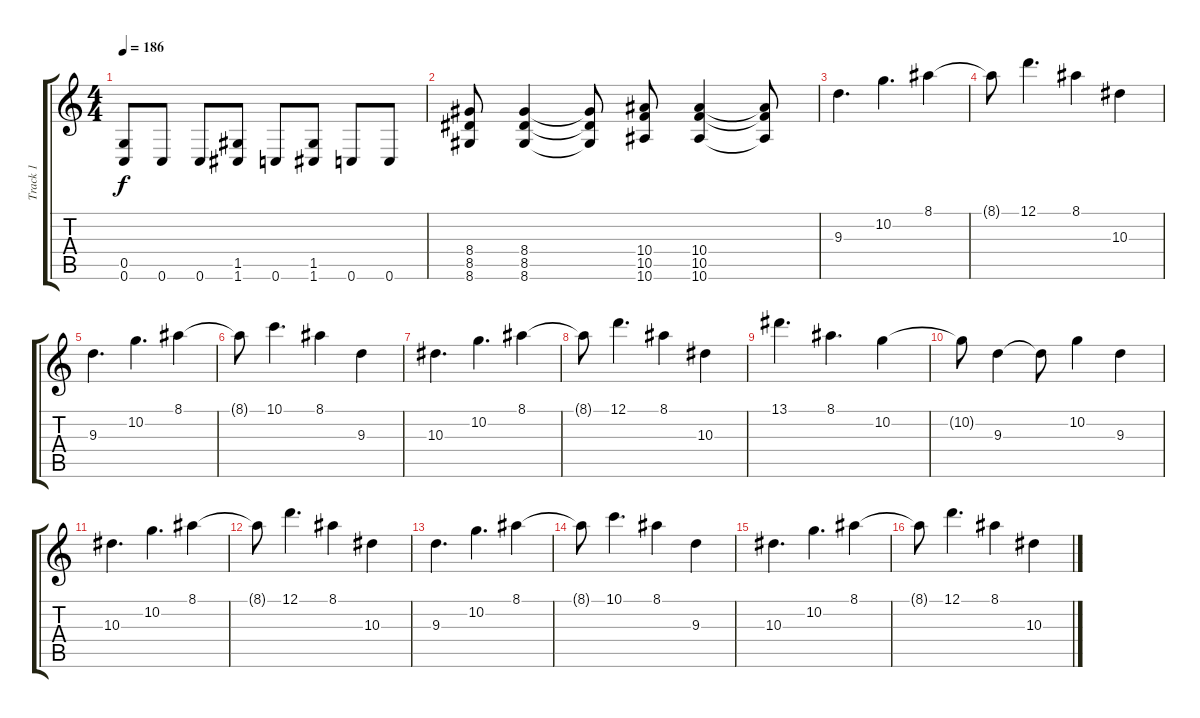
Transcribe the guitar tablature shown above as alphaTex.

\track ("Track 1" "Track 1") {instrument distortionguitar}
\staff {score tabs}
\tuning (D4 A3 F3 C3 G2 C2) {hide}
\ts (4 4)
\tempo 186
\clef g2
\ks c
(0.5 0.6).8{dy f} 0.6.8 0.6.8 (1.5 1.6).8 0.6.8 (1.5 1.6).8 0.6.8 0.6.8 |
(8.4 8.5 8.6).8 (8.4 8.5 8.6).4 (8.4{t} 8.5{t} 8.6{t}).8 (10.4 10.5 10.6).8 (10.4 10.5 10.6).4 (10.4{t} 10.5{t} 10.6{t}).8 |
9.3.4{d} 10.2.4{d} 8.1.4 |
8.1{t}.8 12.1.4{d} 8.1.4 10.3.4 |
9.3.4{d} 10.2.4{d} 8.1.4 |
8.1{t}.8 10.1.4{d} 8.1.4 9.3.4 |
10.3.4{d} 10.2.4{d} 8.1.4 |
8.1{t}.8 12.1.4{d} 8.1.4 10.3.4 |
13.1.4{d} 8.1.4{d} 10.2.4 |
10.2{t}.8 9.3.4 9.3{t}.8 10.2.4 9.3.4 |
10.3.4{d} 10.2.4{d} 8.1.4 |
8.1{t}.8 12.1.4{d} 8.1.4 10.3.4 |
9.3.4{d} 10.2.4{d} 8.1.4 |
8.1{t}.8 10.1.4{d} 8.1.4 9.3.4 |
10.3.4{d} 10.2.4{d} 8.1.4 |
8.1{t}.8 12.1.4{d} 8.1.4 10.3.4
